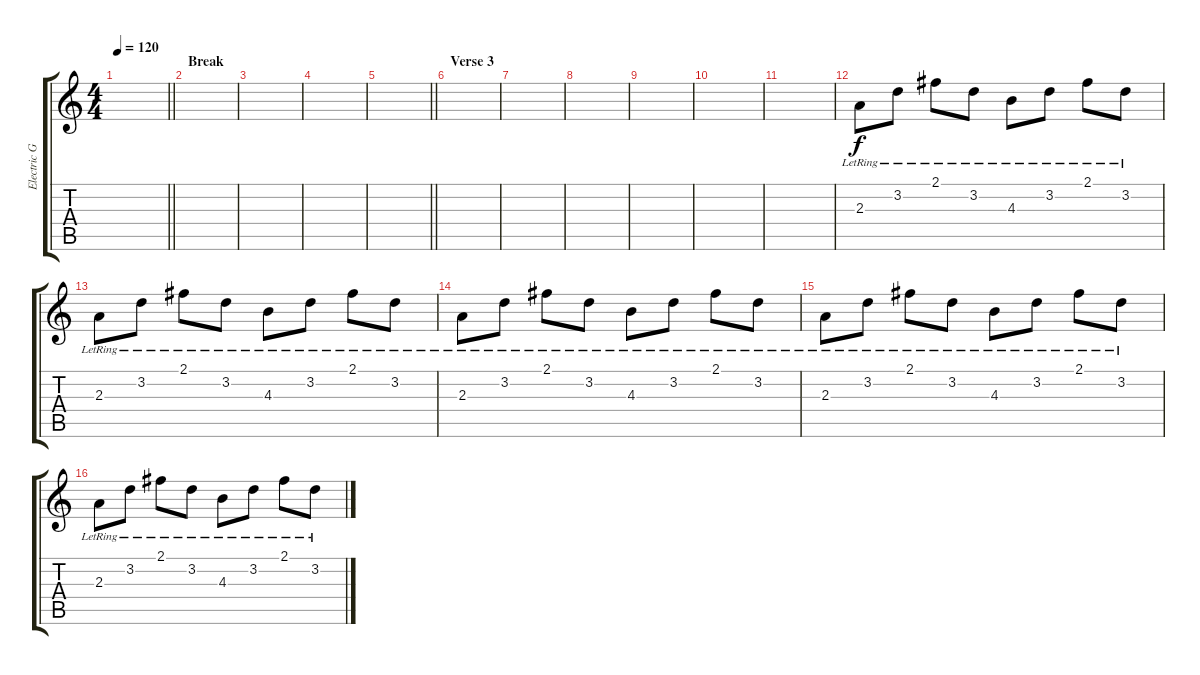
\track ("Electric Guitar 2" "Electric G") {instrument electricguitarclean}
\staff {score tabs}
\tuning (E4 B3 G3 D3 A2 E2) {hide}
\ts (4 4)
\tempo 120
\clef g2
\barLineRight lightlight
\ks c
|
\section ("" "Break")
|
|
|
\barLineRight lightlight
|
\section ("" "Verse 3")
|
|
|
|
|
|
2.3{lr}.8 3.2{lr}.8 2.1{lr}.8 3.2{lr}.8 4.3{lr}.8 3.2{lr}.8 2.1{lr}.8 3.2{lr}.8 |
2.3{lr}.8 3.2{lr}.8 2.1{lr}.8 3.2{lr}.8 4.3{lr}.8 3.2{lr}.8 2.1{lr}.8 3.2{lr}.8 |
2.3{lr}.8 3.2{lr}.8 2.1{lr}.8 3.2{lr}.8 4.3{lr}.8 3.2{lr}.8 2.1{lr}.8 3.2{lr}.8 |
2.3{lr}.8 3.2{lr}.8 2.1{lr}.8 3.2{lr}.8 4.3{lr}.8 3.2{lr}.8 2.1{lr}.8 3.2{lr}.8 |
2.3{lr}.8 3.2{lr}.8 2.1{lr}.8 3.2{lr}.8 4.3{lr}.8 3.2{lr}.8 2.1{lr}.8 3.2{lr}.8
